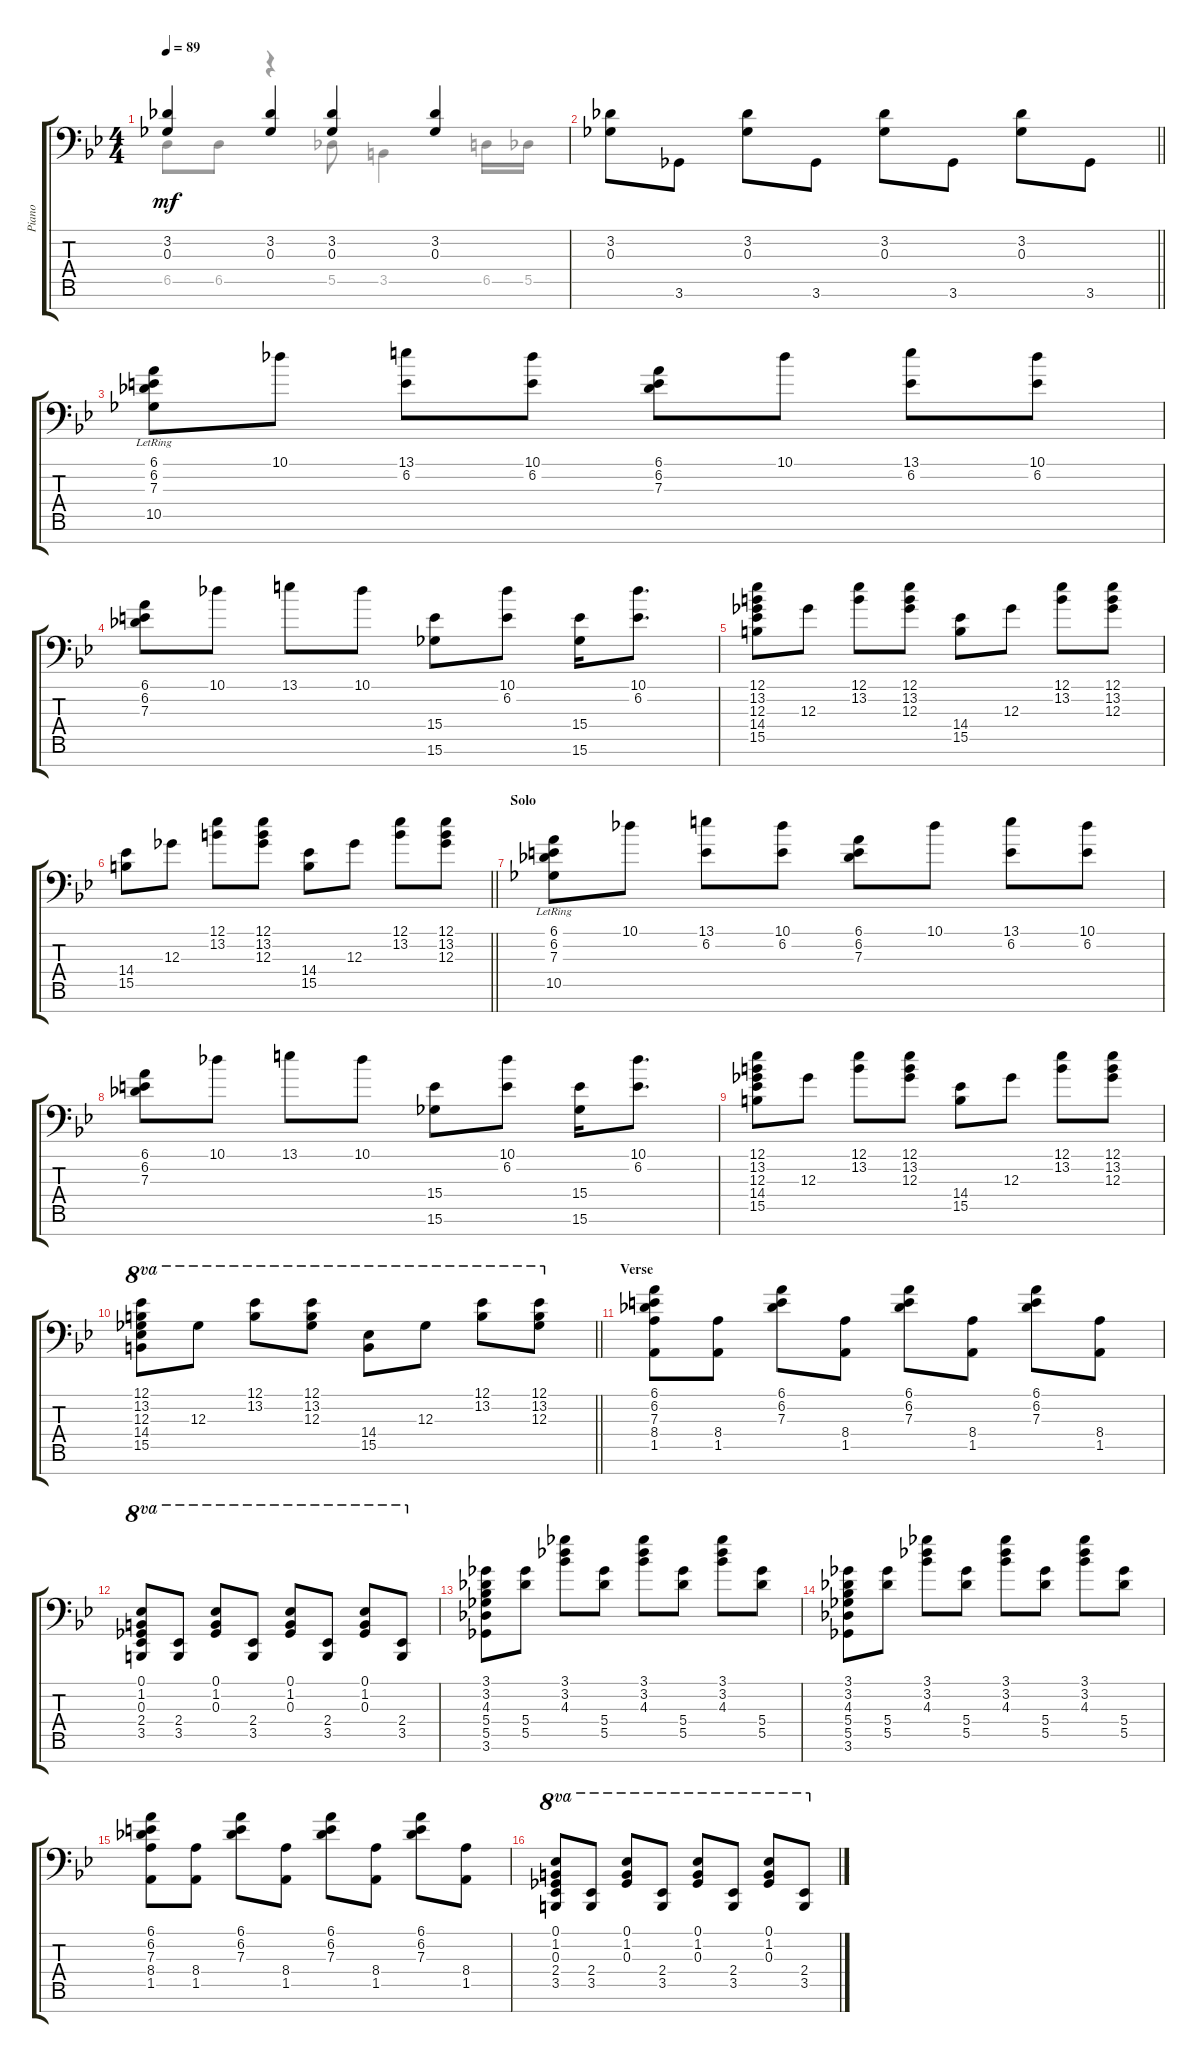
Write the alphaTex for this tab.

\track ("Piano" "Piano") {instrument acousticgrandpiano}
\staff {score tabs}
\tuning (Eb4 Bb3 Gb3 Db3 Ab2 Eb2 Bb1) {hide}
\voice
\ts (4 4)
\tempo 89
\clef f4
\ks bb
(3.2 0.3).4{dy mf} (3.2 0.3).4 (3.2 0.3).4 (3.2 0.3).4 |
\barLineRight lightlight
(3.2 0.3).8 3.6.8 (3.2 0.3).8 3.6.8 (3.2 0.3).8 3.6.8 (3.2 0.3).8 3.6.8 |
(6.1{lr} 6.2{lr} 7.3{lr} 10.5{lr}).8 10.1.8 (13.1 6.2).8 (10.1 6.2).8 (6.1 6.2 7.3).8 10.1.8 (13.1 6.2).8 (10.1 6.2).8 |
(6.1 6.2 7.3).8 10.1.8 13.1.8 10.1.8 (15.4 15.6).8 (10.1 6.2).8 (15.4 15.6).16 (10.1 6.2).8{d} |
(12.1 13.2 12.3 14.4 15.5).8 12.3.8 (12.1 13.2).8 (12.1 13.2 12.3).8 (14.4 15.5).8 12.3.8 (12.1 13.2).8 (12.1 13.2 12.3).8 |
\barLineRight lightlight
(14.4 15.5).8 12.3.8 (12.1 13.2).8 (12.1 13.2 12.3).8 (14.4 15.5).8 12.3.8 (12.1 13.2).8 (12.1 13.2 12.3).8 |
\section ("" "Solo")
(6.1{lr} 6.2{lr} 7.3{lr} 10.5{lr}).8 10.1.8 (13.1 6.2).8 (10.1 6.2).8 (6.1 6.2 7.3).8 10.1.8 (13.1 6.2).8 (10.1 6.2).8 |
(6.1 6.2 7.3).8 10.1.8 13.1.8 10.1.8 (15.4 15.6).8 (10.1 6.2).8 (15.4 15.6).16 (10.1 6.2).8{d} |
(12.1 13.2 12.3 14.4 15.5).8 12.3.8 (12.1 13.2).8 (12.1 13.2 12.3).8 (14.4 15.5).8 12.3.8 (12.1 13.2).8 (12.1 13.2 12.3).8 |
\barLineRight lightlight
(12.1 13.2 12.3 14.4 15.5).8{ot 8va} 12.3.8{ot 8va} (12.1 13.2).8{ot 8va} (12.1 13.2 12.3).8{ot 8va} (14.4 15.5).8{ot 8va} 12.3.8{ot 8va} (12.1 13.2).8{ot 8va} (12.1 13.2 12.3).8{ot 8va} |
\section ("" "Verse")
(6.1 6.2 7.3 8.4 1.5).8 (8.4 1.5).8 (6.1 6.2 7.3).8 (8.4 1.5).8 (6.1 6.2 7.3).8 (8.4 1.5).8 (6.1 6.2 7.3).8 (8.4 1.5).8 |
(0.1 1.2 0.3 2.4 3.5).8{ot 8va} (2.4 3.5).8{ot 8va} (0.1 1.2 0.3).8{ot 8va} (2.4 3.5).8{ot 8va} (0.1 1.2 0.3).8{ot 8va} (2.4 3.5).8{ot 8va} (0.1 1.2 0.3).8{ot 8va} (2.4 3.5).8{ot 8va} |
(3.1 3.2 4.3 5.4 5.5 3.6).8 (5.4 5.5).8{ot 8vb} (3.1 3.2 4.3).8{ot 8vb} (5.4 5.5).8{ot 8vb} (3.1 3.2 4.3).8{ot 8vb} (5.4 5.5).8{ot 8vb} (3.1 3.2 4.3).8{ot 8vb} (5.4 5.5).8{ot 8vb} |
(3.1 3.2 4.3 5.4 5.5 3.6).8 (5.4 5.5).8{ot 8vb} (3.1 3.2 4.3).8{ot 8vb} (5.4 5.5).8{ot 8vb} (3.1 3.2 4.3).8{ot 8vb} (5.4 5.5).8{ot 8vb} (3.1 3.2 4.3).8{ot 8vb} (5.4 5.5).8{ot 8vb} |
(6.1 6.2 7.3 8.4 1.5).8 (8.4 1.5).8 (6.1 6.2 7.3).8 (8.4 1.5).8 (6.1 6.2 7.3).8 (8.4 1.5).8 (6.1 6.2 7.3).8 (8.4 1.5).8 |
(0.1 1.2 0.3 2.4 3.5).8{ot 8va} (2.4 3.5).8{ot 8va} (0.1 1.2 0.3).8{ot 8va} (2.4 3.5).8{ot 8va} (0.1 1.2 0.3).8{ot 8va} (2.4 3.5).8{ot 8va} (0.1 1.2 0.3).8{ot 8va} (2.4 3.5).8{ot 8va}
\voice
\clef f4
\ottava regular
\simile none
\ks bb
6.5.8{dy mf} 6.5.8 r.4 5.5.8 3.5.4 6.5.16 5.5.16 |
\barLineRight lightlight
|
|
|
|
\barLineRight lightlight
|
|
|
|
\barLineRight lightlight
|
|
|
|
|
|
